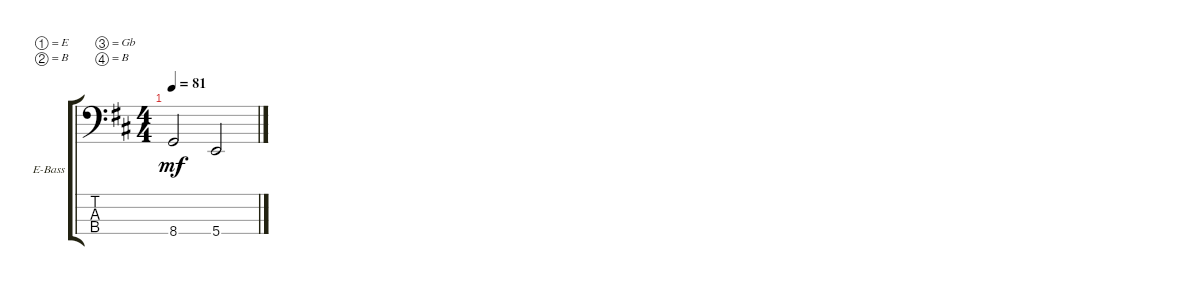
\defaultSystemsLayout 4
\bracketExtendMode groupsimilarinstruments
\firstSystemTrackNameOrientation horizontal
\otherSystemsTrackNameOrientation horizontal
\track ("Electric Bass" "E-Bass") {instrument electricbassfinger}
\staff {score tabs}
\tuning (E2 B1 Gb1 B0)
\ts (4 4)
\tempo 81
\clef f4
\ks bminor
8.4.2{dy mf} 5.4.2
